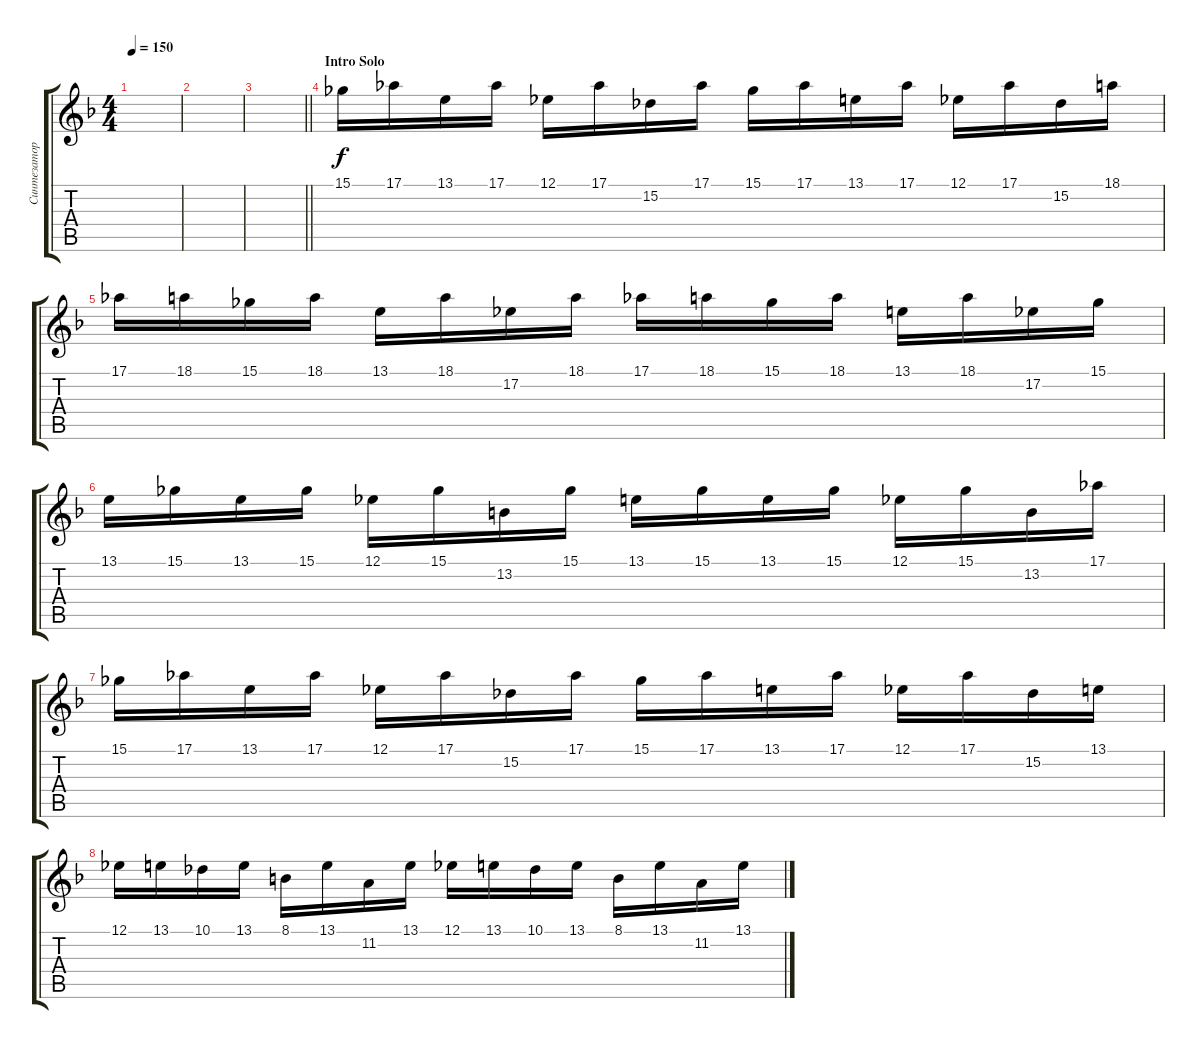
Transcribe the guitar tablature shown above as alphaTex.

\track ("Синтезатор" "Синтезатор") {instrument churchorgan}
\staff {score tabs}
\tuning (Eb4 Bb3 Gb3 Db3 Ab2 Eb2) {hide}
\ts (4 4)
\tempo 150
\clef g2
\ks dminor
|
|
\barLineRight lightlight
|
\section ("" "Intro Solo")
15.1.16 17.1.16 13.1.16 17.1.16 12.1.16 17.1.16 15.2.16 17.1.16 15.1.16 17.1.16 13.1.16 17.1.16 12.1.16 17.1.16 15.2.16 18.1.16 |
17.1.16 18.1.16 15.1.16 18.1.16 13.1.16 18.1.16 17.2.16 18.1.16 17.1.16 18.1.16 15.1.16 18.1.16 13.1.16 18.1.16 17.2.16 15.1.16 |
13.1.16 15.1.16 13.1.16 15.1.16 12.1.16 15.1.16 13.2.16 15.1.16 13.1.16 15.1.16 13.1.16 15.1.16 12.1.16 15.1.16 13.2.16 17.1.16 |
15.1.16 17.1.16 13.1.16 17.1.16 12.1.16 17.1.16 15.2.16 17.1.16 15.1.16 17.1.16 13.1.16 17.1.16 12.1.16 17.1.16 15.2.16 13.1.16 |
12.1.16 13.1.16 10.1.16 13.1.16 8.1.16 13.1.16 11.2.16 13.1.16 12.1.16 13.1.16 10.1.16 13.1.16 8.1.16 13.1.16 11.2.16 13.1.16
